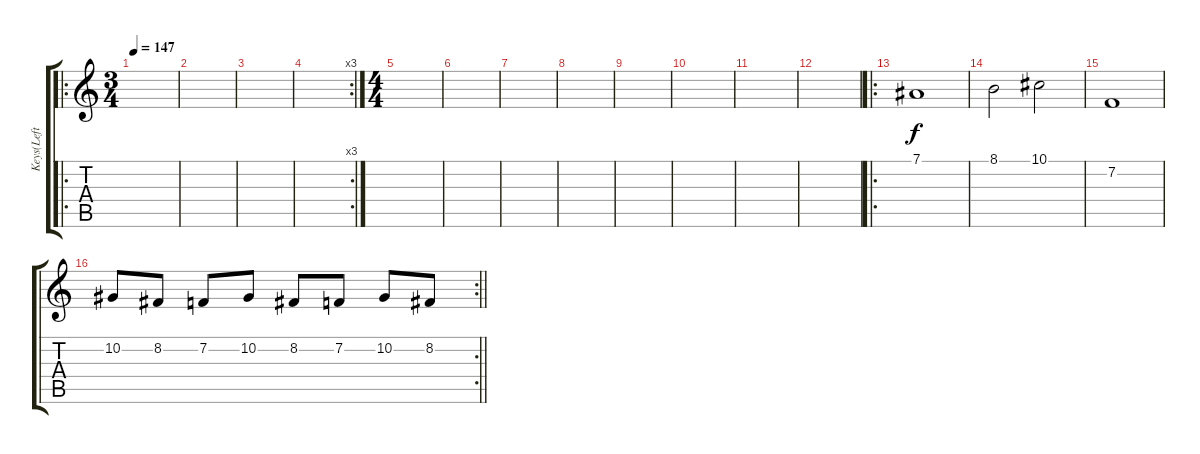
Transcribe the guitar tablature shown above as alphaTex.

\track ("Keys(Left hand)" "Keys(Left ") {instrument acousticgrandpiano}
\staff {score tabs}
\tuning (Eb4 Bb3 Gb3 Db3 Ab2 Eb2) {hide}
\ro
\ts (3 4)
\tempo 147
\clef g2
\ks c
|
|
|
\rc 3
|
\ts (4 4)
|
|
|
|
|
|
|
|
\ro
7.1.1 |
8.1.2 10.1.2 |
7.2.1 |
\rc 2
\barLineRight lightlight
10.2.8 8.2.8 7.2.8 10.2.8 8.2.8 7.2.8 10.2.8 8.2.8
